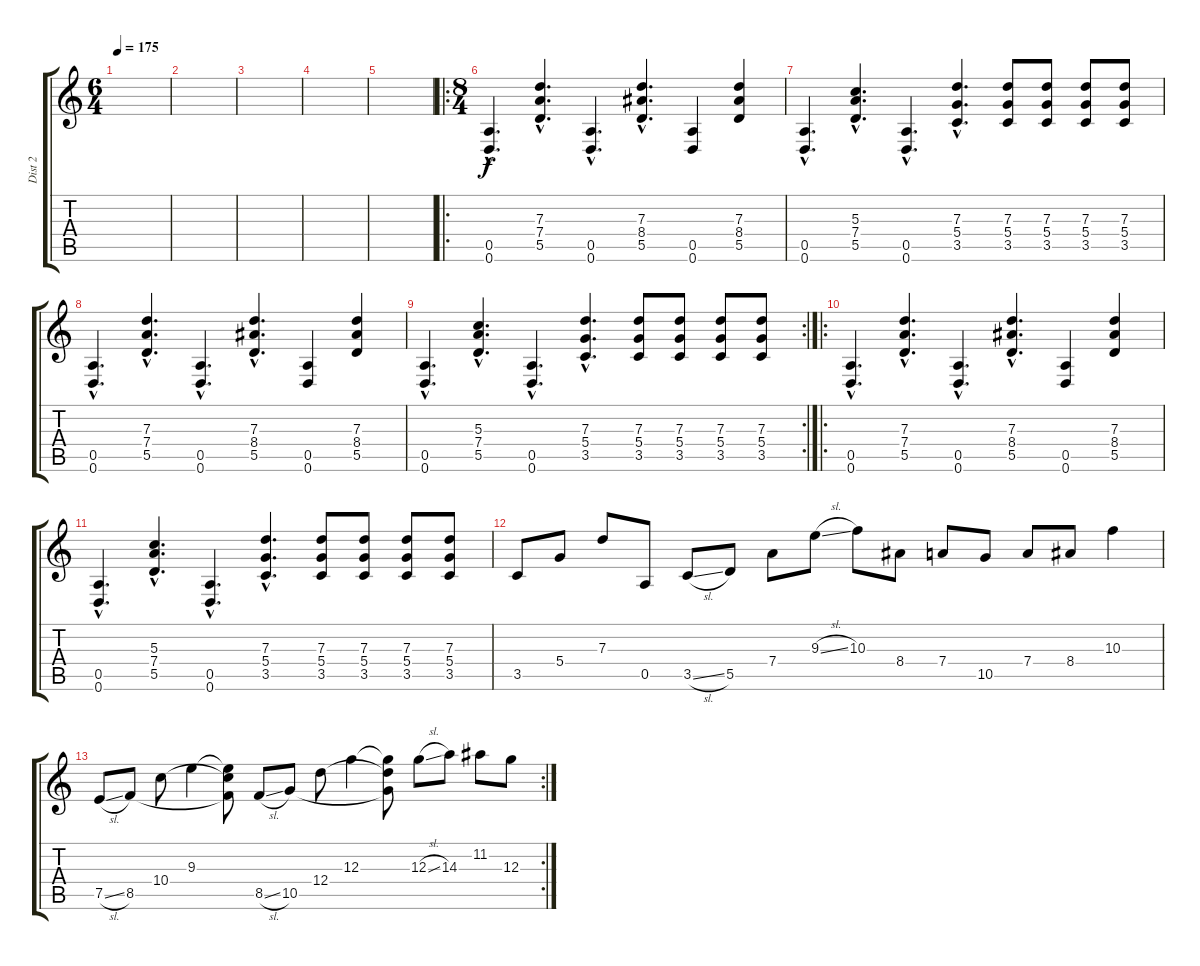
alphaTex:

\track ("Dist 2" "Dist 2") {instrument distortionguitar}
\staff {score tabs}
\tuning (E4 B3 G3 D3 A2 D2) {hide}
\ts (6 4)
\tempo 175
\clef g2
\ks c
|
|
|
|
|
\ro
\ts (8 4)
(0.5{hac} 0.6{hac}).4{d} (7.3{hac} 7.4{hac} 5.5{hac}).4{d} (0.5{hac} 0.6{hac}).4{d} (7.3{hac} 8.4{hac} 5.5{hac}).4{d} (0.5 0.6).4 (7.3 8.4 5.5).4 |
(0.5{hac} 0.6{hac}).4{d} (5.3{hac} 7.4{hac} 5.5{hac}).4{d} (0.5{hac} 0.6{hac}).4{d} (7.3{hac} 5.4{hac} 3.5{hac}).4{d} (7.3 5.4 3.5).8 (7.3 5.4 3.5).8 (7.3 5.4 3.5).8 (7.3 5.4 3.5).8 |
(0.5{hac} 0.6{hac}).4{d} (7.3{hac} 7.4{hac} 5.5{hac}).4{d} (0.5{hac} 0.6{hac}).4{d} (7.3{hac} 8.4{hac} 5.5{hac}).4{d} (0.5 0.6).4 (7.3 8.4 5.5).4 |
\rc 2
(0.5{hac} 0.6{hac}).4{d} (5.3{hac} 7.4{hac} 5.5{hac}).4{d} (0.5{hac} 0.6{hac}).4{d} (7.3{hac} 5.4{hac} 3.5{hac}).4{d} (7.3 5.4 3.5).8 (7.3 5.4 3.5).8 (7.3 5.4 3.5).8 (7.3 5.4 3.5).8 |
\ro
(0.5{hac} 0.6{hac}).4{d} (7.3{hac} 7.4{hac} 5.5{hac}).4{d} (0.5{hac} 0.6{hac}).4{d} (7.3{hac} 8.4{hac} 5.5{hac}).4{d} (0.5 0.6).4 (7.3 8.4 5.5).4 |
(0.5{hac} 0.6{hac}).4{d} (5.3{hac} 7.4{hac} 5.5{hac}).4{d} (0.5{hac} 0.6{hac}).4{d} (7.3{hac} 5.4{hac} 3.5{hac}).4{d} (7.3 5.4 3.5).8 (7.3 5.4 3.5).8 (7.3 5.4 3.5).8 (7.3 5.4 3.5).8 |
3.5.8 5.4.8 7.3.8 0.5.8 3.5{sl}.8 5.5.8 7.4.8 9.3{sl}.8 10.3.8 8.4.8 7.4.8 10.5.8 7.4.8 8.4.8 10.3.4 |
\rc 2
7.5{sl}.8 8.5.8 10.4.8 9.3.4 (9.3{t} 10.4{t} 8.5{t}).8 8.5{sl}.8 10.5.8 12.4.8 12.3.4 (12.3{t} 12.4{t} 10.5{t}).8 12.3{sl}.8 14.3.8 11.2.8 12.3.8
